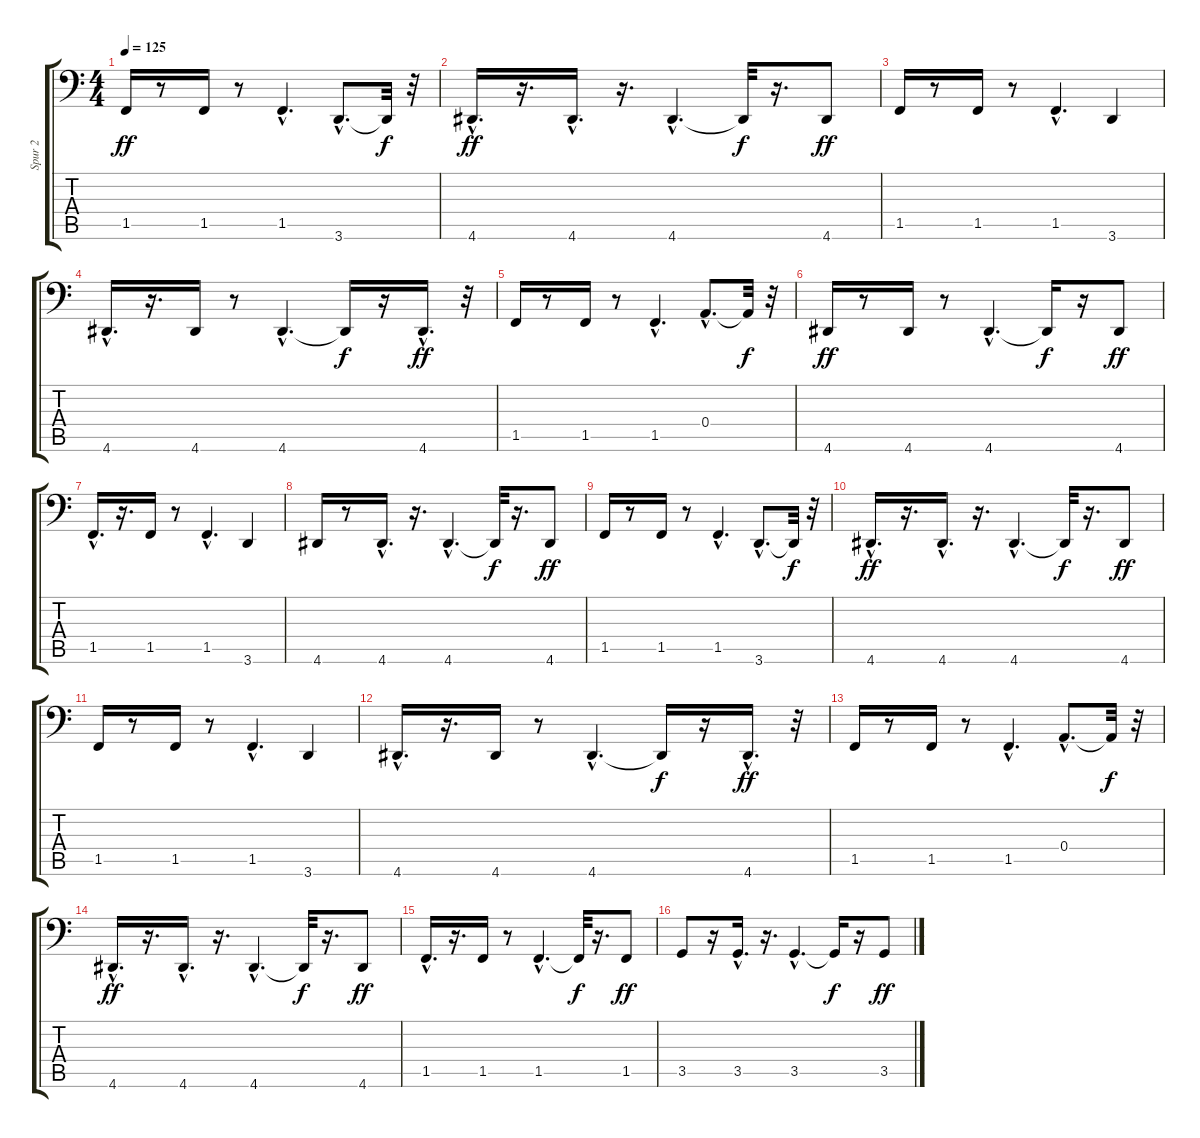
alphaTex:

\track ("Spur 2" "Spur 2") {instrument electricbassfinger}
\staff {score tabs}
\tuning (C3 G2 D2 A1 E1 B0) {hide}
\ts (4 4)
\tempo 125
\clef f4
\ks c
1.5.16{dy ff} r.8 1.5.16 r.8 1.5{hac}.4{d} 3.6{hac}.8{d} 3.6{t}.32{dy f} r.32 |
4.6{hac}.16{d dy ff} r.16{d} 4.6{hac}.16{d} r.16{d} 4.6{hac}.4{d} 4.6{t}.32{dy f} r.16{d} 4.6.8{dy ff} |
1.5.16 r.8 1.5.16 r.8 1.5{hac}.4{d} 3.6.4 |
4.6{hac}.16{d} r.16{d} 4.6.16 r.8 4.6{hac}.4{d} 4.6{t}.16{dy f} r.16 4.6{hac}.16{d dy ff} r.32 |
1.5.16 r.8 1.5.16 r.8 1.5{hac}.4{d} 0.4{hac}.8{d} 0.4{t}.32{dy f} r.32 |
4.6.16{dy ff} r.8 4.6.16 r.8 4.6{hac}.4{d} 4.6{t}.16{dy f} r.16 4.6.8{dy ff} |
1.5{hac}.16{d} r.16{d} 1.5.16 r.8 1.5{hac}.4{d} 3.6.4 |
4.6.16 r.8 4.6{hac}.16{d} r.16{d} 4.6{hac}.4{d} 4.6{t}.32{dy f} r.16{d} 4.6.8{dy ff} |
1.5.16 r.8 1.5.16 r.8 1.5{hac}.4{d} 3.6{hac}.8{d} 3.6{t}.32{dy f} r.32 |
4.6{hac}.16{d dy ff} r.16{d} 4.6{hac}.16{d} r.16{d} 4.6{hac}.4{d} 4.6{t}.32{dy f} r.16{d} 4.6.8{dy ff} |
1.5.16 r.8 1.5.16 r.8 1.5{hac}.4{d} 3.6.4 |
4.6{hac}.16{d} r.16{d} 4.6.16 r.8 4.6{hac}.4{d} 4.6{t}.16{dy f} r.16 4.6{hac}.16{d dy ff} r.32 |
1.5.16 r.8 1.5.16 r.8 1.5{hac}.4{d} 0.4{hac}.8{d} 0.4{t}.32{dy f} r.32 |
4.6{hac}.16{d dy ff} r.16{d} 4.6{hac}.16{d} r.16{d} 4.6{hac}.4{d} 4.6{t}.32{dy f} r.16{d} 4.6.8{dy ff} |
1.5{hac}.16{d} r.16{d} 1.5.16 r.8 1.5{hac}.4{d} 1.5{t}.32{dy f} r.16{d} 1.5.8{dy ff} |
3.5.8 r.16 3.5{hac}.16{d} r.16{d} 3.5{hac}.4{d} 3.5{t}.16{dy f} r.16 3.5.8{dy ff}
